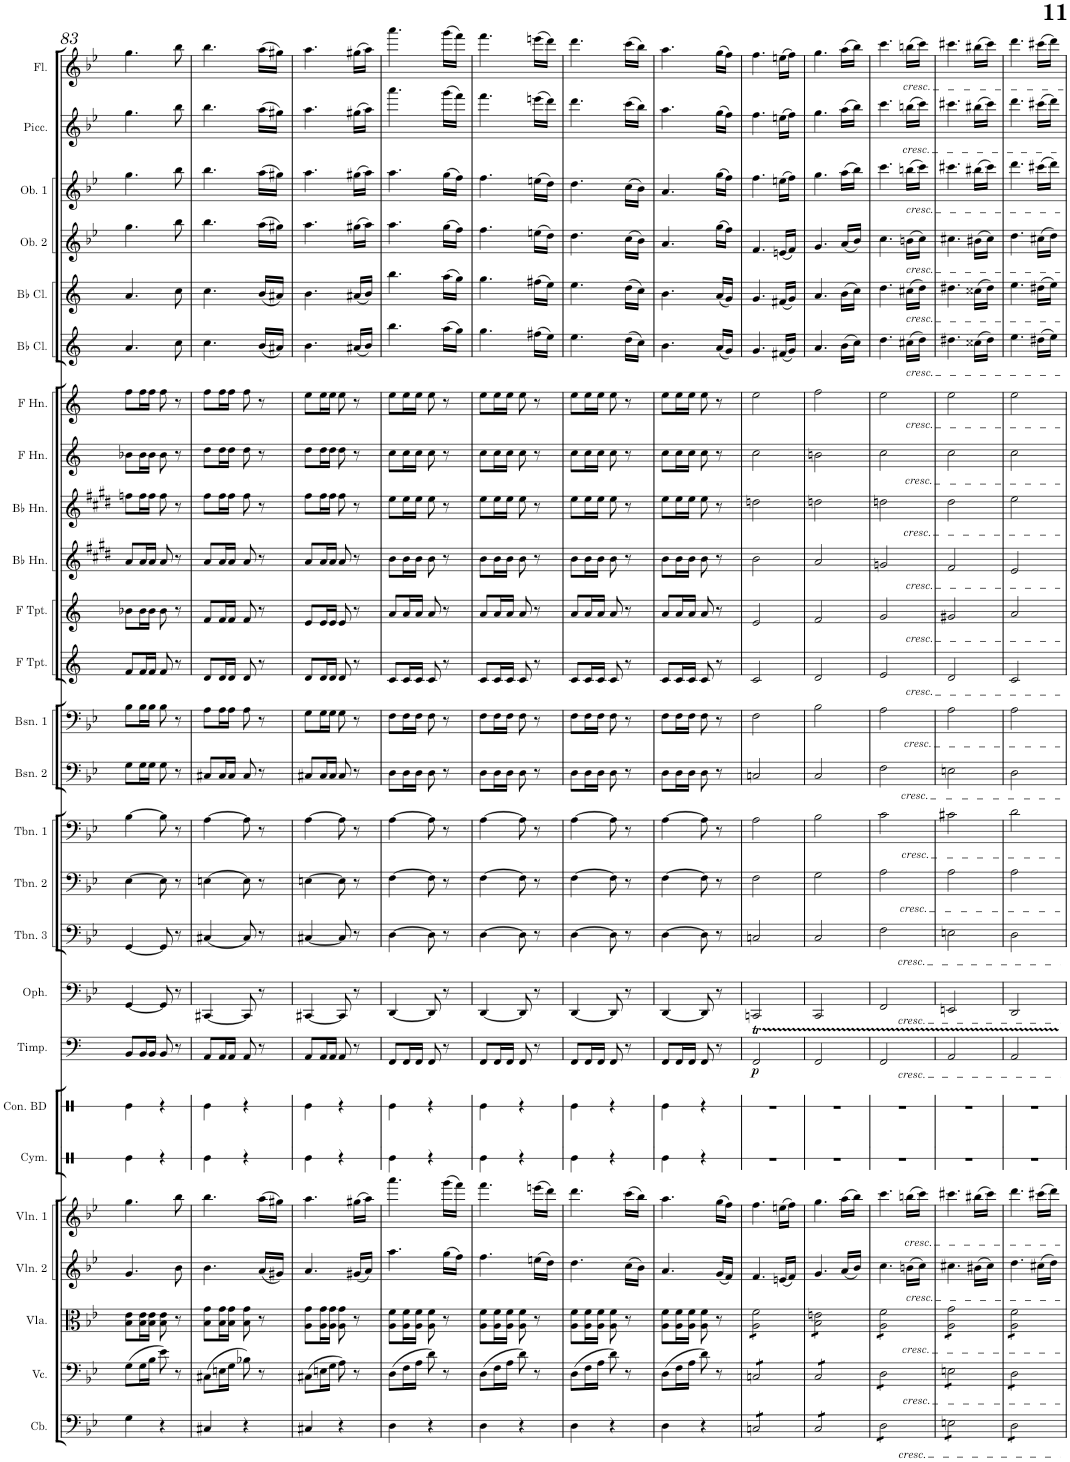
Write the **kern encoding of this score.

**kern	**kern	**kern	**kern	**kern	**kern	**dynam	**kern	**kern	**kern	**kern	**kern	**kern	**kern	**kern	**kern	**kern	**kern	**kern	**kern	**kern	**kern	**kern	**kern	**kern
*part24	*part23	*part22	*part21	*part20	*part19	*part19	*part18	*part17	*part16	*part15	*part14	*part13	*part12	*part11	*part10	*part9	*part8	*part7	*part6	*part5	*part4	*part3	*part2	*part1
*staff24	*staff23	*staff22	*staff21	*staff20	*staff19	*staff19	*staff18	*staff17	*staff16	*staff15	*staff14	*staff13	*staff12	*staff11	*staff10	*staff9	*staff8	*staff7	*staff6	*staff5	*staff4	*staff3	*staff2	*staff1
*I"Contrabass	*I"Violoncello	*I"Viola	*I"Violin 2	*I"Violin 1	*I"Timpani	*	*I"Ophicleide	*I"Trombone 3	*I"Trombone 2	*I"Trombone 1	*I"Bassoon 2	*I"Bassoon 1	*I"D Trumpet 2	*I"D Trumpet 1	*I"Horn in D 4	*I"Horn in D 3	*I"Horn in D 2	*I"Horn in D 1	*I"C Clarinet 2	*I"C Clarinet 1	*I"Oboe 2	*I"Oboe 1	*I"Piccolo	*I"Flute
*I'Cb.	*I'Vc.	*I'Vla.	*I'Vln. 2	*I'Vln. 1	*I'Timp.	*	*I'Oph.	*I'Tbn. 3	*I'Tbn. 2	*I'Tbn. 1	*I'Bsn. 2	*I'Bsn. 1	*I'D Tpt. 2	*I'D Tpt. 1	*	*	*	*	*I'C Cl. 2	*I'C Cl. 1	*I'Ob. 2	*I'Ob. 1	*I'Picc.	*I'Fl.
!!LO:PB:g=z
*clefF4	*clefF4	*clefC3	*clefG2	*clefG2	*clefF4	*	*clefF4	*clefF4	*clefF4	*clefF4	*clefF4	*clefF4	*clefG2	*clefG2	*clefG2	*clefG2	*clefG2	*clefG2	*clefG2	*clefG2	*clefG2	*clefG2	*clefG2	*clefG2
*Trd7c12	*	*	*	*	*	*	*Trd1c2	*	*	*	*	*	*Trd-3c-5	*Trd-3c-5	*Trd8c14	*Trd8c14	*Trd4c7	*Trd4c7	*Trd1c2	*Trd1c2	*	*	*Trd-7c-12	*
*k[b-e-]	*k[b-e-]	*k[b-e-]	*k[b-e-]	*k[b-e-]	*k[]	*	*k[b-e-]	*k[b-e-]	*k[b-e-]	*k[b-e-]	*k[b-e-]	*k[b-e-]	*k[]	*k[]	*k[f#c#g#d#]	*k[f#c#g#d#]	*k[]	*k[]	*k[]	*k[]	*k[b-e-]	*k[b-e-]	*k[b-e-]	*k[b-e-]
*M2/4	*M2/4	*M2/4	*M2/4	*M2/4	*M2/4	*	*M2/4	*M2/4	*M2/4	*M2/4	*M2/4	*M2/4	*M2/4	*M2/4	*M2/4	*M2/4	*M2/4	*M2/4	*M2/4	*M2/4	*M2/4	*M2/4	*M2/4	*M2/4
=83	=83	=83	=83	=83	=83	=83	=83	=83	=83	=83	=83	=83	=83	=83	=83	=83	=83	=83	=83	=83	=83	=83	=83	=83
4G\	(8G\L	8B-\ 8e-\L	4.g/	4.gg\	8BB/L	.	[4GG/	[4GG/	[4E-\	[4B-\	8G\L	8B-\L	8f/L	8b-X\L	8a/L	8ffn\L	8b-X\L	8ff\L	4.a/	4.a/	4.gg\	4.gg\	4.gg\	4.gg\
.	16G\L	16B-\ 16e-\L	.	.	16BB/L	.	.	.	.	.	16G\L	16B-\L	16f/L	16b-\L	16a/L	16ff\L	16b-\L	16ff\L	.	.	.	.	.	.
.	16B-\JJ	16B-\ 16e-\JJ	.	.	16BB/JJ	.	.	.	.	.	16G\JJ	16B-\JJ	16f/JJ	16b-\JJ	16a/JJ	16ff\JJ	16b-\JJ	16ff\JJ	.	.	.	.	.	.
4r	8e-\)	8B-\ 8e-\	.	.	8BB/	.	8GG/]	8GG/]	8E-\]	8B-\]	8G\	8B-\	8f/	8b-\	8a/	8ff\	8b-\	8ff\	.	.	.	.	.	.
.	8r	8r	8b-\	8bb-\	8r	.	8r	8r	8r	8r	8r	8r	8r	8r	8r	8r	8r	8r	8cc\	8cc\	8bb-\	8bb-\	8bb-\	8bb-\
=84	=84	=84	=84	=84	=84	=84	=84	=84	=84	=84	=84	=84	=84	=84	=84	=84	=84	=84	=84	=84	=84	=84	=84	=84
4C#X/	(8C#X\L	8B-\ 8g\L	4.b-\	4.bb-\	8AA/L	.	[4CC#X/	[4C#X/	[4En\	[4A\	8C#X/L	8A\L	8d/L	8f/L	8a/L	8ff#\L	8dd\L	8ff\L	4.cc\	4.cc\	4.bb-\	4.bb-\	4.bb-\	4.bb-\
.	16En\L	16B-\ 16g\L	.	.	16AA/L	.	.	.	.	.	16C#/L	16A\L	16d/L	16f/L	16a/L	16ff#\L	16dd\L	16ff\L	.	.	.	.	.	.
.	16G\JJ	16B-\ 16g\JJ	.	.	16AA/JJ	.	.	.	.	.	16C#/JJ	16A\JJ	16d/JJ	16f/JJ	16a/JJ	16ff#\JJ	16dd\JJ	16ff\JJ	.	.	.	.	.	.
4r	8B-X\)	8B-\ 8g\	.	.	8AA/	.	8CC#/]	8C#/]	8E\]	8A\]	8C#/	8A\	8d/	8f/	8a/	8ff#\	8dd\	8ff\	.	.	.	.	.	.
.	8r	8r	(16a/LL	(16aa\LL	8r	.	8r	8r	8r	8r	8r	8r	8r	8r	8r	8r	8r	8r	(16b/LL	(16b/LL	(16aa\LL	(16aa\LL	(16aa\LL	(16aa\LL
.	.	.	16g#X/JJ)	16gg#X\JJ)	.	.	.	.	.	.	.	.	.	.	.	.	.	.	16a#X/JJ)	16a#X/JJ)	16gg#X\JJ)	16gg#X\JJ)	16gg#X\JJ)	16gg#X\JJ)
=85	=85	=85	=85	=85	=85	=85	=85	=85	=85	=85	=85	=85	=85	=85	=85	=85	=85	=85	=85	=85	=85	=85	=85	=85
4C#X/	(8C#X\L	8A\ 8g\L	4.a/	4.aa\	8AA/L	.	[4CC#X/	[4C#X/	[4En\	[4A\	8C#X/L	8G\L	8d/L	8e/L	8a/L	8ff#\L	8dd\L	8ee\L	4.b\	4.b\	4.aa\	4.aa\	4.aa\	4.aa\
.	16En\L	16A\ 16g\L	.	.	16AA/L	.	.	.	.	.	16C#/L	16G\L	16d/L	16e/L	16a/L	16ff#\L	16dd\L	16ee\L	.	.	.	.	.	.
.	16G\JJ	16A\ 16g\JJ	.	.	16AA/JJ	.	.	.	.	.	16C#/JJ	16G\JJ	16d/JJ	16e/JJ	16a/JJ	16ff#\JJ	16dd\JJ	16ee\JJ	.	.	.	.	.	.
4r	8A\)	8A\ 8g\	.	.	8AA/	.	8CC#/]	8C#/]	8E\]	8A\]	8C#/	8G\	8d/	8e/	8a/	8ff#\	8dd\	8ee\	.	.	.	.	.	.
.	8r	8r	(16g#X/LL	(16gg#X\LL	8r	.	8r	8r	8r	8r	8r	8r	8r	8r	8r	8r	8r	8r	(16a#X/LL	(16a#X/LL	(16gg#X\LL	(16gg#X\LL	(16gg#X\LL	(16gg#X\LL
.	.	.	16a/JJ)	16aa\JJ)	.	.	.	.	.	.	.	.	.	.	.	.	.	.	16b/JJ)	16b/JJ)	16aa\JJ)	16aa\JJ)	16aa\JJ)	16aa\JJ)
=86	=86	=86	=86	=86	=86	=86	=86	=86	=86	=86	=86	=86	=86	=86	=86	=86	=86	=86	=86	=86	=86	=86	=86	=86
4D\	(8D\L	8A\ 8f\L	4.aa\	4.aaa\	8FF/L	.	[4DD/	[4D\	[4F\	[4A\	8D\L	8F\L	8c/L	8a/L	8b\L	8ee\L	8cc\L	8ee\L	4.bb\	4.bb\	4.aa\	4.aa\	4.aaa\	4.aaa\
.	16F\L	16A\ 16f\L	.	.	16FF/L	.	.	.	.	.	16D\L	16F\L	16c/L	16a/L	16b\L	16ee\L	16cc\L	16ee\L	.	.	.	.	.	.
.	16A\JJ	16A\ 16f\JJ	.	.	16FF/JJ	.	.	.	.	.	16D\JJ	16F\JJ	16c/JJ	16a/JJ	16b\JJ	16ee\JJ	16cc\JJ	16ee\JJ	.	.	.	.	.	.
4r	8d\)	8A\ 8f\	.	.	8FF/	.	8DD/]	8D\]	8F\]	8A\]	8D\	8F\	8c/	8a/	8b\	8ee\	8cc\	8ee\	.	.	.	.	.	.
.	8r	8r	(16gg\LL	(16ggg\LL	8r	.	8r	8r	8r	8r	8r	8r	8r	8r	8r	8r	8r	8r	(16aa\LL	(16aa\LL	(16gg\LL	(16gg\LL	(16ggg\LL	(16ggg\LL
.	.	.	16ff\JJ)	16fff\JJ)	.	.	.	.	.	.	.	.	.	.	.	.	.	.	16gg\JJ)	16gg\JJ)	16ff\JJ)	16ff\JJ)	16fff\JJ)	16fff\JJ)
=87	=87	=87	=87	=87	=87	=87	=87	=87	=87	=87	=87	=87	=87	=87	=87	=87	=87	=87	=87	=87	=87	=87	=87	=87
4D\	(8D\L	8A\ 8f\L	4.ff\	4.fff\	8FF/L	.	[4DD/	[4D\	[4F\	[4A\	8D\L	8F\L	8c/L	8a/L	8b\L	8ee\L	8cc\L	8ee\L	4.gg\	4.gg\	4.ff\	4.ff\	4.fff\	4.fff\
.	16F\L	16A\ 16f\L	.	.	16FF/L	.	.	.	.	.	16D\L	16F\L	16c/L	16a/L	16b\L	16ee\L	16cc\L	16ee\L	.	.	.	.	.	.
.	16A\JJ	16A\ 16f\JJ	.	.	16FF/JJ	.	.	.	.	.	16D\JJ	16F\JJ	16c/JJ	16a/JJ	16b\JJ	16ee\JJ	16cc\JJ	16ee\JJ	.	.	.	.	.	.
4r	8d\)	8A\ 8f\	.	.	8FF/	.	8DD/]	8D\]	8F\]	8A\]	8D\	8F\	8c/	8a/	8b\	8ee\	8cc\	8ee\	.	.	.	.	.	.
.	8r	8r	(16een\LL	(16eeen\LL	8r	.	8r	8r	8r	8r	8r	8r	8r	8r	8r	8r	8r	8r	(16ff#X\LL	(16ff#X\LL	(16een\LL	(16een\LL	(16eeen\LL	(16eeen\LL
.	.	.	16dd\JJ)	16ddd\JJ)	.	.	.	.	.	.	.	.	.	.	.	.	.	.	16ee\JJ)	16ee\JJ)	16dd\JJ)	16dd\JJ)	16ddd\JJ)	16ddd\JJ)
=88	=88	=88	=88	=88	=88	=88	=88	=88	=88	=88	=88	=88	=88	=88	=88	=88	=88	=88	=88	=88	=88	=88	=88	=88
4D\	(8D\L	8A\ 8f\L	4.dd\	4.ddd\	8FF/L	.	[4DD/	[4D\	[4F\	[4A\	8D\L	8F\L	8c/L	8a/L	8b\L	8ee\L	8cc\L	8ee\L	4.ee\	4.ee\	4.dd\	4.dd\	4.ddd\	4.ddd\
.	16F\L	16A\ 16f\L	.	.	16FF/L	.	.	.	.	.	16D\L	16F\L	16c/L	16a/L	16b\L	16ee\L	16cc\L	16ee\L	.	.	.	.	.	.
.	16A\JJ	16A\ 16f\JJ	.	.	16FF/JJ	.	.	.	.	.	16D\JJ	16F\JJ	16c/JJ	16a/JJ	16b\JJ	16ee\JJ	16cc\JJ	16ee\JJ	.	.	.	.	.	.
4r	8d\)	8A\ 8f\	.	.	8FF/	.	8DD/]	8D\]	8F\]	8A\]	8D\	8F\	8c/	8a/	8b\	8ee\	8cc\	8ee\	.	.	.	.	.	.
.	8r	8r	(16cc\LL	(16ccc\LL	8r	.	8r	8r	8r	8r	8r	8r	8r	8r	8r	8r	8r	8r	(16dd\LL	(16dd\LL	(16cc\LL	(16cc\LL	(16ccc\LL	(16ccc\LL
.	.	.	16b-\JJ)	16bb-\JJ)	.	.	.	.	.	.	.	.	.	.	.	.	.	.	16cc\JJ)	16cc\JJ)	16b-\JJ)	16b-\JJ)	16bb-\JJ)	16bb-\JJ)
=89	=89	=89	=89	=89	=89	=89	=89	=89	=89	=89	=89	=89	=89	=89	=89	=89	=89	=89	=89	=89	=89	=89	=89	=89
4D\	(8D\L	8A\ 8f\L	4.a/	4.aa\	8FF/L	.	[4DD/	[4D\	[4F\	[4A\	8D\L	8F\L	8c/L	8a/L	8b\L	8ee\L	8cc\L	8ee\L	4.b\	4.b\	4.a/	4.a/	4.aa\	4.aa\
.	16F\L	16A\ 16f\L	.	.	16FF/L	.	.	.	.	.	16D\L	16F\L	16c/L	16a/L	16b\L	16ee\L	16cc\L	16ee\L	.	.	.	.	.	.
.	16A\JJ	16A\ 16f\JJ	.	.	16FF/JJ	.	.	.	.	.	16D\JJ	16F\JJ	16c/JJ	16a/JJ	16b\JJ	16ee\JJ	16cc\JJ	16ee\JJ	.	.	.	.	.	.
4r	8d\)	8A\ 8f\	.	.	8FF/	.	8DD/]	8D\]	8F\]	8A\]	8D\	8F\	8c/	8a/	8b\	8ee\	8cc\	8ee\	.	.	.	.	.	.
.	8r	8r	(16g/LL	(16gg\LL	8r	.	8r	8r	8r	8r	8r	8r	8r	8r	8r	8r	8r	8r	(16a/LL	(16a/LL	(16gg\LL	(16gg\LL	(16gg\LL	(16gg\LL
.	.	.	16f/JJ)	16ff\JJ)	.	.	.	.	.	.	.	.	.	.	.	.	.	.	16g/JJ)	16g/JJ)	16ff\JJ)	16ff\JJ)	16ff\JJ)	16ff\JJ)
=90	=90	=90	=90	=90	=90	=90	=90	=90	=90	=90	=90	=90	=90	=90	=90	=90	=90	=90	=90	=90	=90	=90	=90	=90
!	!	!	!	!	!	!LO:DY:b	!	!	!	!	!	!	!	!	!	!	!	!	!	!	!	!	!	!
*tremolo	*	*	*	*	*	*	*	*	*	*	*	*	*	*	*	*	*	*	*	*	*	*	*	*
*	*tremolo	*	*	*	*	*	*	*	*	*	*	*	*	*	*	*	*	*	*	*	*	*	*	*
*	*	*tremolo	*	*	*	*	*	*	*	*	*	*	*	*	*	*	*	*	*	*	*	*	*	*
8Cn/L	8Cn/L	8A\ 8f\L	4.f/	4.ff\	2FFT/	p	2CCn/	2Cn/	2F\	2A\	2Cn/	2F\	2c/	2e/	2b\	2ddn\	2cc\	2ee\	4.g/	4.g/	4.f/	4.ff\	4.ff\	4.ff\
8Cn/	8Cn/	8A\ 8f\	.	.	.	.	.	.	.	.	.	.	.	.	.	.	.	.	.	.	.	.	.	.
8Cn/	8Cn/	8A\ 8f\	.	.	.	.	.	.	.	.	.	.	.	.	.	.	.	.	.	.	.	.	.	.
8Cn/J	8Cn/J	8A\ 8f\J	(16en/LL	(16een\LL	.	.	.	.	.	.	.	.	.	.	.	.	.	.	(16f#X/LL	(16f#X/LL	(16en/LL	(16een\LL	(16een\LL	(16een\LL
.	.	.	16f/JJ)	16ff\JJ)	.	.	.	.	.	.	.	.	.	.	.	.	.	.	16g/JJ)	16g/JJ)	16f/JJ)	16ff\JJ)	16ff\JJ)	16ff\JJ)
=91	=91	=91	=91	=91	=91	=91	=91	=91	=91	=91	=91	=91	=91	=91	=91	=91	=91	=91	=91	=91	=91	=91	=91	=91
8C/L	8C/L	8B-\ 8en\L	4.g/	4.gg\	2FF/	.	2CC/	2C/	2G\	2B-\	2C/	2B-\	2d/	2f/	2a/	2ddn\	2bn\	2ff\	4.a/	4.a/	4.g/	4.gg\	4.gg\	4.gg\
8C/	8C/	8B-\ 8en\	.	.	.	.	.	.	.	.	.	.	.	.	.	.	.	.	.	.	.	.	.	.
8C/	8C/	8B-\ 8en\	.	.	.	.	.	.	.	.	.	.	.	.	.	.	.	.	.	.	.	.	.	.
8C/J	8C/J	8B-\ 8en\J	(16a/LL	(16aa\LL	.	.	.	.	.	.	.	.	.	.	.	.	.	.	(16b\LL	(16b\LL	(16a/LL	(16aa\LL	(16aa\LL	(16aa\LL
.	.	.	16b-/JJ)	16bb-\JJ)	.	.	.	.	.	.	.	.	.	.	.	.	.	.	16cc\JJ)	16cc\JJ)	16b-/JJ)	16bb-\JJ)	16bb-\JJ)	16bb-\JJ)
=92	=92	=92	=92	=92	=92	=92	=92	=92	=92	=92	=92	=92	=92	=92	=92	=92	=92	=92	=92	=92	=92	=92	=92	=92
!	!	!	!	!	!	!	!	!	!	!	!	!	!	!	!	!	!	!LO:TX:b:i:t=cresc.	!	!	!	!	!	!
!	!	!	!	!	!	!	!	!	!	!	!	!	!	!	!	!	!LO:TX:b:i:t=cresc.	!	!	!	!	!	!	!
!	!	!	!	!	!	!	!	!	!	!	!	!	!	!	!	!LO:TX:b:i:t=cresc.	!	!	!	!	!	!	!	!
!	!	!	!	!	!	!	!	!	!	!	!	!	!	!	!LO:TX:b:i:t=cresc.	!	!	!	!	!	!	!	!	!
!	!	!	!	!	!	!	!	!	!	!	!	!	!	!LO:TX:b:i:t=cresc.	!	!	!	!	!	!	!	!	!	!
!	!	!	!	!	!	!	!	!	!	!	!	!	!LO:TX:b:i:t=cresc.	!	!	!	!	!	!	!	!	!	!	!
!	!	!	!	!	!	!	!	!	!	!	!	!LO:TX:b:i:t=cresc.	!	!	!	!	!	!	!	!	!	!	!	!
!	!	!	!	!	!	!	!	!	!	!	!LO:TX:b:i:t=cresc.	!	!	!	!	!	!	!	!	!	!	!	!	!
!	!	!	!	!	!	!	!	!	!	!LO:TX:b:i:t=cresc.	!	!	!	!	!	!	!	!	!	!	!	!	!	!
!	!	!	!	!	!	!	!	!	!LO:TX:b:i:t=cresc.	!	!	!	!	!	!	!	!	!	!	!	!	!	!	!
!	!	!	!	!	!	!	!	!LO:TX:b:i:t=cresc.	!	!	!	!	!	!	!	!	!	!	!	!	!	!	!	!
!	!	!	!	!	!	!	!LO:TX:b:i:t=cresc.	!	!	!	!	!	!	!	!	!	!	!	!	!	!	!	!	!
!	!	!	!	!	!LO:TX:b:i:t=cresc.	!	!	!	!	!	!	!	!	!	!	!	!	!	!	!	!	!	!	!
!	!	!LO:TX:b:i:t=cresc.	!	!	!	!	!	!	!	!	!	!	!	!	!	!	!	!	!	!	!	!	!	!
!	!LO:TX:b:i:t=cresc.	!	!	!	!	!	!	!	!	!	!	!	!	!	!	!	!	!	!	!	!	!	!	!
!LO:TX:b:i:t=cresc.	!	!	!	!	!	!	!	!	!	!	!	!	!	!	!	!	!	!	!	!	!	!	!	!
8D\L	8D\L	8A\ 8f\L	4.cc\	4.ccc\	2FF/	.	2FF/	2F\	2A\	2c\	2F\	2A\	2e/	2g/	2gn/	2ddn\	2cc\	2ee\	4.dd\	4.dd\	4.cc\	4.ccc\	4.ccc\	4.ccc\
8D\	8D\	8A\ 8f\	.	.	.	.	.	.	.	.	.	.	.	.	.	.	.	.	.	.	.	.	.	.
8D\	8D\	8A\ 8f\	.	.	.	.	.	.	.	.	.	.	.	.	.	.	.	.	.	.	.	.	.	.
!	!	!	!	!	!	!	!	!	!	!	!	!	!	!	!	!	!	!	!	!	!	!	!	!LO:TX:b:i:t=cresc.
!	!	!	!	!	!	!	!	!	!	!	!	!	!	!	!	!	!	!	!	!	!	!	!LO:TX:b:i:t=cresc.	!
!	!	!	!	!	!	!	!	!	!	!	!	!	!	!	!	!	!	!	!	!	!	!LO:TX:b:i:t=cresc.	!	!
!	!	!	!	!	!	!	!	!	!	!	!	!	!	!	!	!	!	!	!	!	!LO:TX:b:i:t=cresc.	!	!	!
!	!	!	!	!	!	!	!	!	!	!	!	!	!	!	!	!	!	!	!	!LO:TX:b:i:t=cresc.	!	!	!	!
!	!	!	!	!	!	!	!	!	!	!	!	!	!	!	!	!	!	!	!LO:TX:b:i:t=cresc.	!	!	!	!	!
!	!	!	!	!LO:TX:b:i:t=cresc.	!	!	!	!	!	!	!	!	!	!	!	!	!	!	!	!	!	!	!	!
!	!	!	!LO:TX:b:i:t=cresc.	!	!	!	!	!	!	!	!	!	!	!	!	!	!	!	!	!	!	!	!	!
8D\J	8D\J	8A\ 8f\J	(16bn\LL	(16bbn\LL	.	.	.	.	.	.	.	.	.	.	.	.	.	.	(16cc#X\LL	(16cc#X\LL	(16bn\LL	(16bbn\LL	(16bbn\LL	(16bbn\LL
.	.	.	16cc\JJ)	16ccc\JJ)	.	.	.	.	.	.	.	.	.	.	.	.	.	.	16dd\JJ)	16dd\JJ)	16cc\JJ)	16ccc\JJ)	16ccc\JJ)	16ccc\JJ)
=93	=93	=93	=93	=93	=93	=93	=93	=93	=93	=93	=93	=93	=93	=93	=93	=93	=93	=93	=93	=93	=93	=93	=93	=93
8En\L	8En\L	8A\ 8g\L	4.cc#X\	4.ccc#X\	2AA/	.	2EEn/	2En\	2A\	2c#X\	2En\	2A\	2d/	2g#X/	2f#/	2dd#\	2cc\	2ee\	4.dd#X\	4.dd#X\	4.cc#X\	4.ccc#X\	4.ccc#X\	4.ccc#X\
8En\	8En\	8A\ 8g\	.	.	.	.	.	.	.	.	.	.	.	.	.	.	.	.	.	.	.	.	.	.
8En\	8En\	8A\ 8g\	.	.	.	.	.	.	.	.	.	.	.	.	.	.	.	.	.	.	.	.	.	.
8En\J	8En\J	8A\ 8g\J	(16b#X\LL	(16bb#X\LL	.	.	.	.	.	.	.	.	.	.	.	.	.	.	(16cc##X\LL	(16cc##X\LL	(16b#X\LL	(16bb#X\LL	(16bb#X\LL	(16bb#X\LL
.	.	.	16cc#\JJ)	16ccc#\JJ)	.	.	.	.	.	.	.	.	.	.	.	.	.	.	16dd#\JJ)	16dd#\JJ)	16cc#\JJ)	16ccc#\JJ)	16ccc#\JJ)	16ccc#\JJ)
=94	=94	=94	=94	=94	=94	=94	=94	=94	=94	=94	=94	=94	=94	=94	=94	=94	=94	=94	=94	=94	=94	=94	=94	=94
8D\L	8D\L	8A\ 8f\L	4.dd\	4.ddd\	2AATTT/	.	2DD/	2D\	2A\	2d\	2D\	2A\	2c/	2a/	2e/	2ee\	2cc\	2ee\	4.ee\	4.ee\	4.dd\	4.ddd\	4.ddd\	4.ddd\
8D\	8D\	8A\ 8f\	.	.	.	.	.	.	.	.	.	.	.	.	.	.	.	.	.	.	.	.	.	.
8D\	8D\	8A\ 8f\	.	.	.	.	.	.	.	.	.	.	.	.	.	.	.	.	.	.	.	.	.	.
8D\J	8D\J	8A\ 8f\J	(16cc#X\LL	(16ccc#X\LL	.	.	.	.	.	.	.	.	.	.	.	.	.	.	(16dd#X\LL	(16dd#X\LL	(16cc#X\LL	(16ccc#X\LL	(16ccc#X\LL	(16ccc#X\LL
*	*	*Xtremolo	*	*	*	*	*	*	*	*	*	*	*	*	*	*	*	*	*	*	*	*	*	*
*	*Xtremolo	*	*	*	*	*	*	*	*	*	*	*	*	*	*	*	*	*	*	*	*	*	*	*
*Xtremolo	*	*	*	*	*	*	*	*	*	*	*	*	*	*	*	*	*	*	*	*	*	*	*	*
.	.	.	16dd\JJ)	16ddd\JJ)	.	.	.	.	.	.	.	.	.	.	.	.	.	.	16ee\JJ)	16ee\JJ)	16dd\JJ)	16ddd\JJ)	16ddd\JJ)	16ddd\JJ)
=	=	=	=	=	=	=	=	=	=	=	=	=	=	=	=	=	=	=	=	=	=	=	=	=
*-	*-	*-	*-	*-	*-	*-	*-	*-	*-	*-	*-	*-	*-	*-	*-	*-	*-	*-	*-	*-	*-	*-	*-	*-
